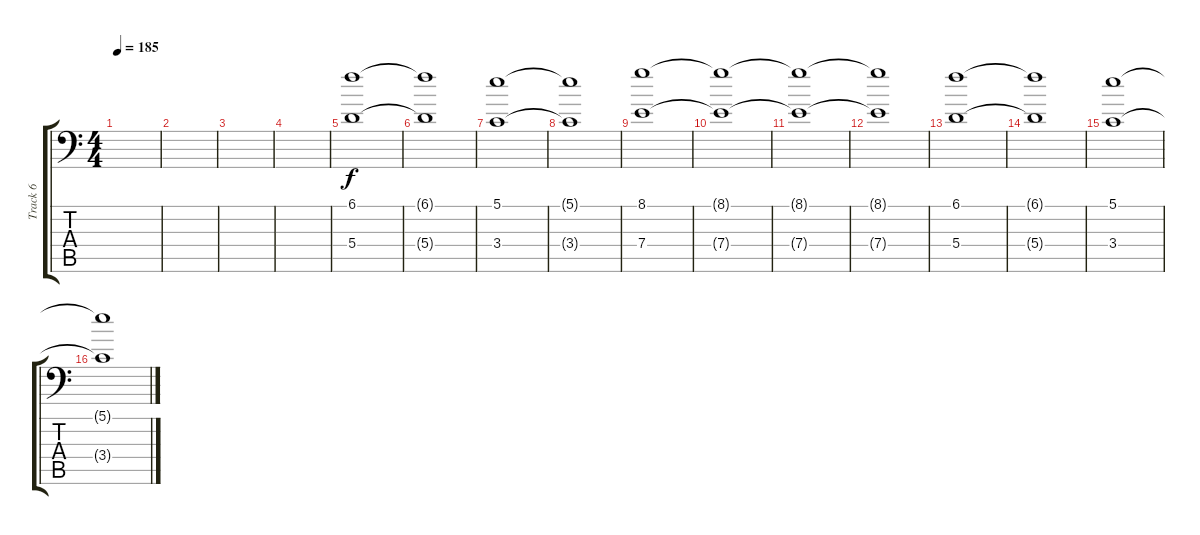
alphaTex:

\track ("Track 6" "Track 6") {instrument acousticguitarnylon}
\staff {score tabs}
\tuning (B3 Gb3 D3 A2 E2 A1) {hide}
\ts (4 4)
\tempo 185
\clef f4
\ks c
|
|
|
|
(6.1 5.4).1 |
(6.1{t} 5.4{t}).1 |
(5.1 3.4).1 |
(5.1{t} 3.4{t}).1 |
(8.1 7.4).1 |
(8.1{t} 7.4{t}).1 |
(8.1{t} 7.4{t}).1 |
(8.1{t} 7.4{t}).1 |
(6.1 5.4).1 |
(6.1{t} 5.4{t}).1 |
(5.1 3.4).1 |
(5.1{t} 3.4{t}).1
